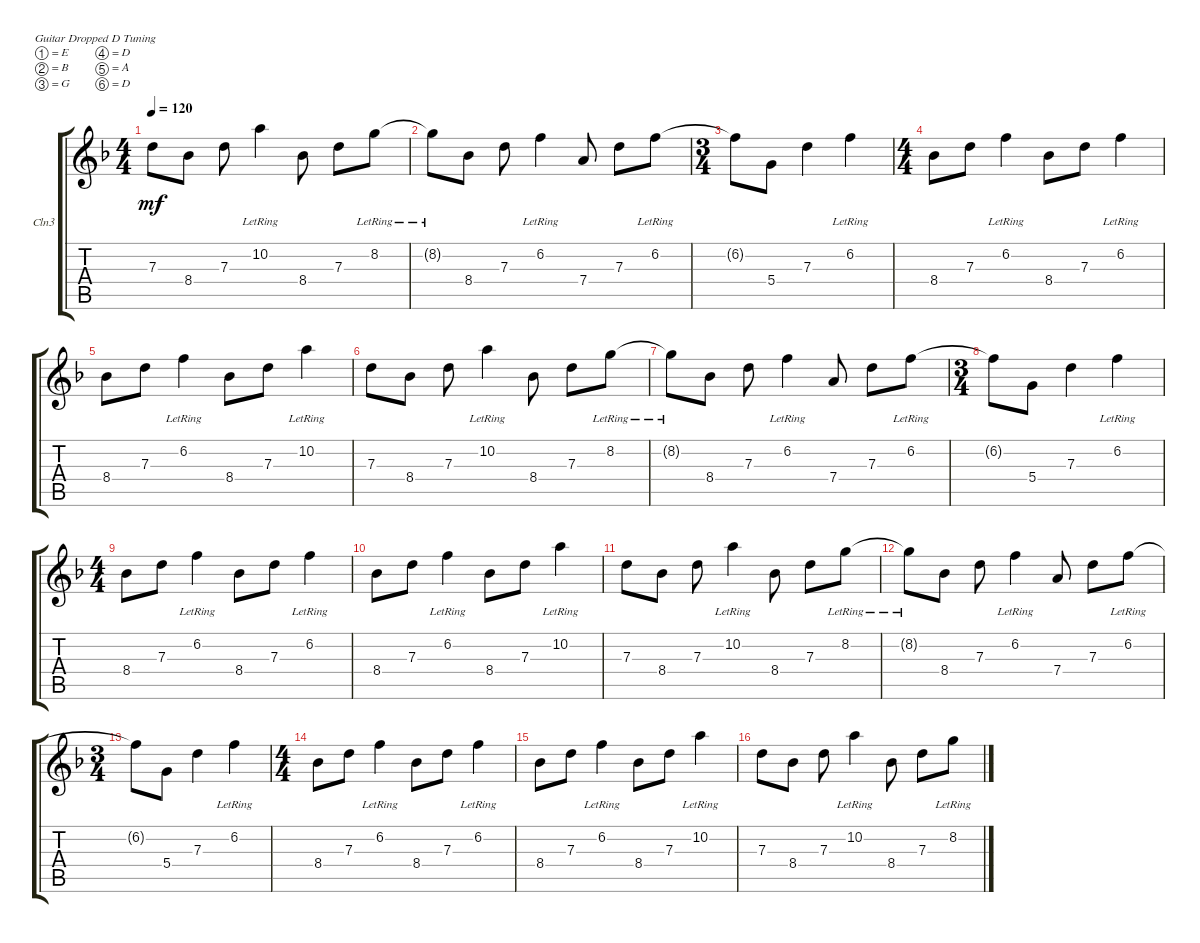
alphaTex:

\defaultSystemsLayout 4
\bracketExtendMode groupsimilarinstruments
\firstSystemTrackNameOrientation horizontal
\otherSystemsTrackNameOrientation horizontal
\track ("Clean 3" "Cln3") {instrument electricguitarclean}
\staff {score tabs}
\tuning (E4 B3 G3 D3 A2 D2)
\ts (4 4)
\tempo 120
\clef g2
\ks f
7.3.8{dy mf} 8.4.8 7.3.8 10.2{lr}.4 8.4.8 7.3.8 8.2{lr}.8 |
8.2{lr t}.8 8.4.8 7.3.8 6.2{lr}.4 7.4.8 7.3.8 6.2{lr}.8 |
\ts (3 4)
6.2{t}.8 5.4.8 7.3.4 6.2{lr}.4 |
\ts (4 4)
8.4.8 7.3.8 6.2{lr}.4 8.4.8 7.3.8 6.2{lr}.4 |
8.4.8 7.3.8 6.2{lr}.4 8.4.8 7.3.8 10.2{lr}.4 |
7.3.8 8.4.8 7.3.8 10.2{lr}.4 8.4.8 7.3.8 8.2{lr}.8 |
8.2{lr t}.8 8.4.8 7.3.8 6.2{lr}.4 7.4.8 7.3.8 6.2{lr}.8 |
\ts (3 4)
6.2{t}.8 5.4.8 7.3.4 6.2{lr}.4 |
\ts (4 4)
8.4.8 7.3.8 6.2{lr}.4 8.4.8 7.3.8 6.2{lr}.4 |
8.4.8 7.3.8 6.2{lr}.4 8.4.8 7.3.8 10.2{lr}.4 |
7.3.8 8.4.8 7.3.8 10.2{lr}.4 8.4.8 7.3.8 8.2{lr}.8 |
8.2{lr t}.8 8.4.8 7.3.8 6.2{lr}.4 7.4.8 7.3.8 6.2{lr}.8 |
\ts (3 4)
6.2{t}.8 5.4.8 7.3.4 6.2{lr}.4 |
\ts (4 4)
8.4.8 7.3.8 6.2{lr}.4 8.4.8 7.3.8 6.2{lr}.4 |
8.4.8 7.3.8 6.2{lr}.4 8.4.8 7.3.8 10.2{lr}.4 |
7.3.8 8.4.8 7.3.8 10.2{lr}.4 8.4.8 7.3.8 8.2{lr}.8
